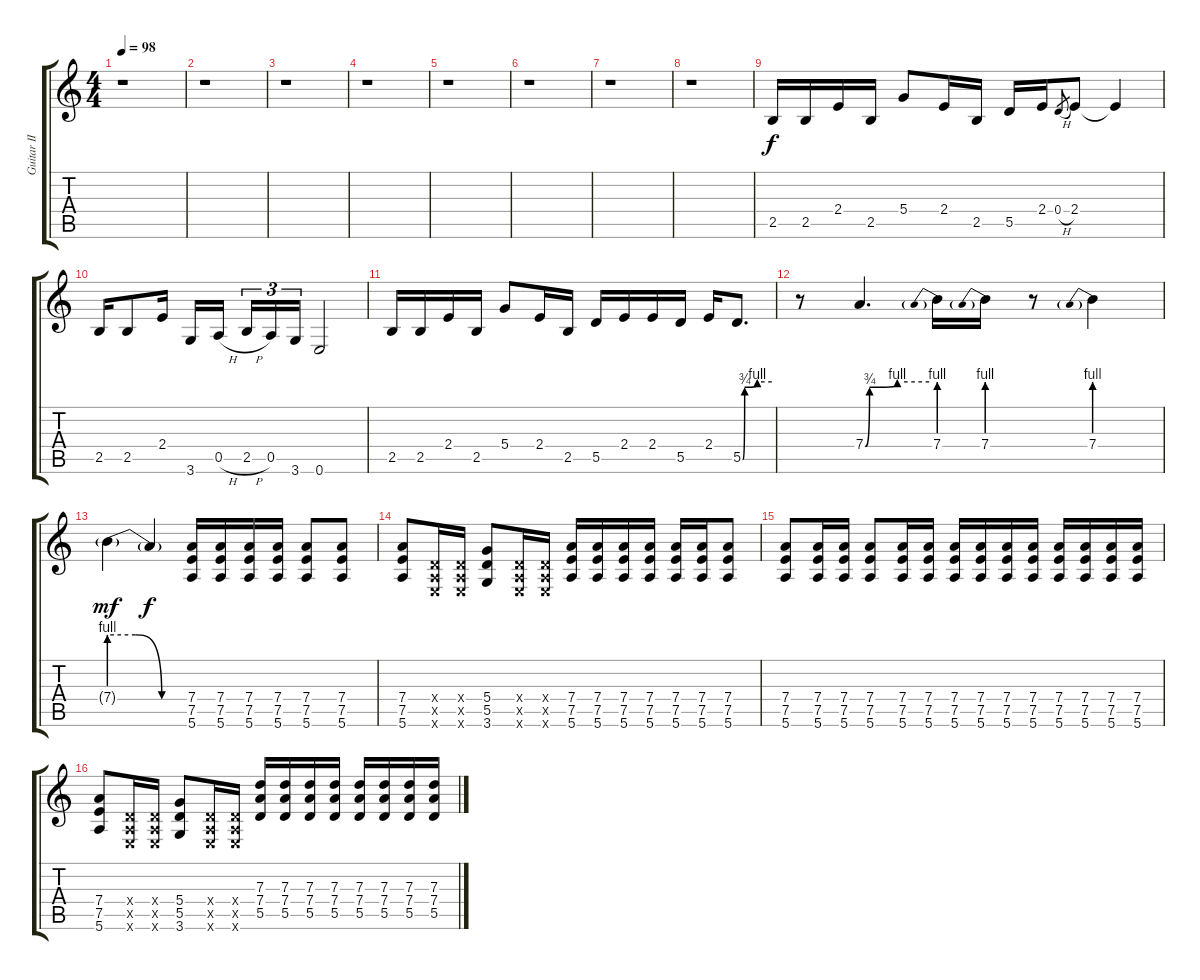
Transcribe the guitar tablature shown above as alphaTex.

\track ("Guitar II" "Guitar II") {instrument overdrivenguitar}
\staff {score tabs}
\tuning (E4 B3 G3 D3 A2 E2) {hide}
\ts (4 4)
\tempo 98
\clef g2
\ks c
r.1{dy f} |
r.1 |
r.1 |
r.1 |
r.1 |
r.1 |
r.1 |
r.1 |
2.5.16 2.5.16 2.4.16 2.5.16 5.4.8 2.4.16 2.5.16 5.5.16 2.4.16 0.4{h}.8{gr} 2.4.8 2.4{t}.4 |
2.5.16 2.5.8 2.4.16 3.6.16 0.5{h}.16{beam splitsecondary} 2.5{h}.16{tu (3 2)} 0.5.16{tu (3 2)} 3.6.16{tu (3 2)} 0.6.2 |
2.5.16 2.5.16 2.4.16 2.5.16 5.4.8 2.4.16 2.5.16 5.5.16 2.4.16 2.4.16 5.5.16 2.4.16 5.5{be (custom 0 0 4 3 30 4 60 4)}.8{d} |
r.8 7.4{be (custom 0 0 4 3 30 4 60 4)}.4{d} 7.4{be (prebend 0 4 60 4)}.16 7.4{be (prebend 0 4 60 4)}.16 r.8 7.4{be (prebend 0 4 60 4)}.4 |
7.4{be (custom 0 4 20 4 40 0 60 0) g}.4{dy mf} 7.4{t}.4{dy f} (7.4 7.5 5.6).16 (7.4 7.5 5.6).16 (7.4 7.5 5.6).16 (7.4 7.5 5.6).16 (7.4 7.5 5.6).8 (7.4 7.5 5.6).8 |
(7.4 7.5 5.6).8 (0.4{x} 0.5{x} 0.6{x}).16 (0.4{x} 0.5{x} 0.6{x}).16 (5.4 5.5 3.6).8 (0.4{x} 0.5{x} 0.6{x}).16 (0.4{x} 0.5{x} 0.6{x}).16 (7.4 7.5 5.6).16 (7.4 7.5 5.6).16 (7.4 7.5 5.6).16 (7.4 7.5 5.6).16 (7.4 7.5 5.6).16 (7.4 7.5 5.6).16 (7.4 7.5 5.6).8 |
(7.4 7.5 5.6).8 (7.4 7.5 5.6).16 (7.4 7.5 5.6).16 (7.4 7.5 5.6).8 (7.4 7.5 5.6).16 (7.4 7.5 5.6).16 (7.4 7.5 5.6).16 (7.4 7.5 5.6).16 (7.4 7.5 5.6).16 (7.4 7.5 5.6).16 (7.4 7.5 5.6).16 (7.4 7.5 5.6).16 (7.4 7.5 5.6).16 (7.4 7.5 5.6).16 |
(7.4 7.5 5.6).8 (0.4{x} 0.5{x} 0.6{x}).16 (0.4{x} 0.5{x} 0.6{x}).16 (5.4 5.5 3.6).8 (0.4{x} 0.5{x} 0.6{x}).16 (0.4{x} 0.5{x} 0.6{x}).16 (7.3 7.4 5.5).16 (7.3 7.4 5.5).16 (7.3 7.4 5.5).16 (7.3 7.4 5.5).16 (7.3 7.4 5.5).16 (7.3 7.4 5.5).16 (7.3 7.4 5.5).16 (7.3 7.4 5.5).16
